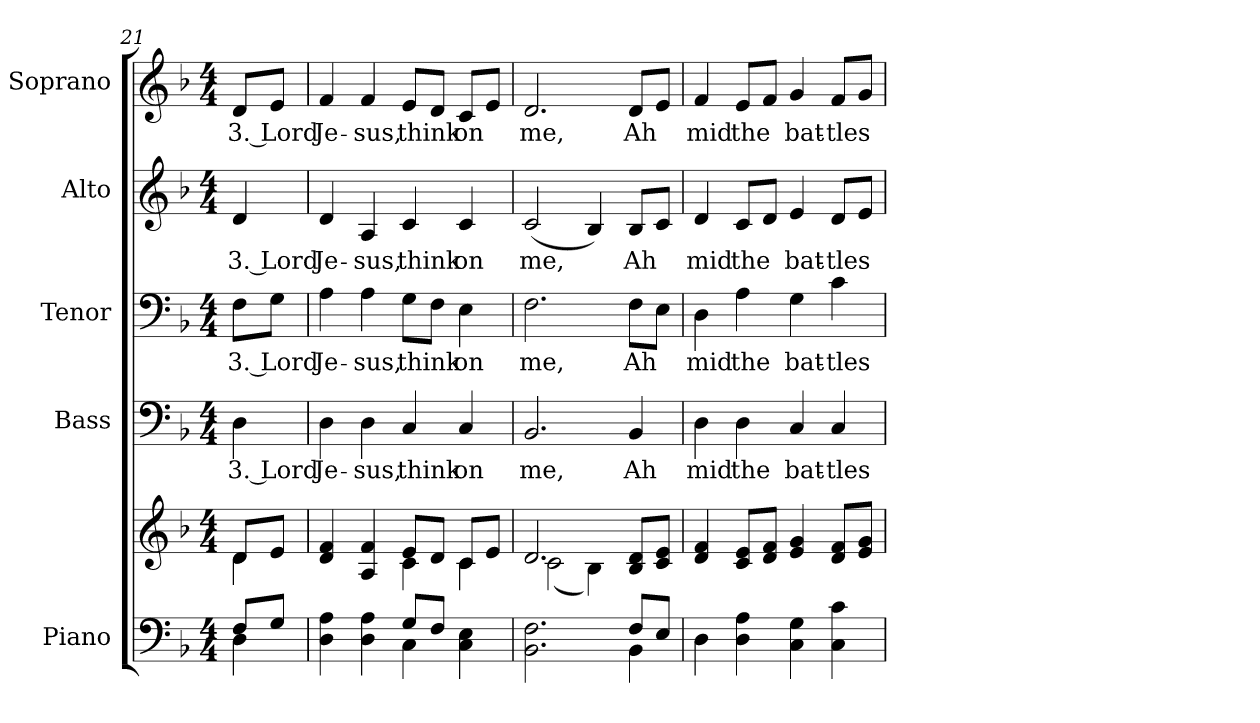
**kern	**kern	**kern	**text	**kern	**text	**kern	**text	**kern	**text
*part5	*part5	*part4	*part4	*part3	*part3	*part2	*part2	*part1	*part1
*staff6	*staff5	*staff4	*staff4	*staff3	*staff3	*staff2	*staff2	*staff1	*staff1
*I"Piano	*	*I"Bass	*	*I"Tenor	*	*I"Alto	*	*I"Soprano	*
*I'Pno.	*	*I'B.	*	*I'T.	*	*I'A.	*	*I'S.	*
!!LO:PB:g=z
*clefF4	*clefG2	*clefF4	*	*clefF4	*	*clefG2	*	*clefG2	*
*k[b-]	*k[b-]	*k[b-]	*	*k[b-]	*	*k[b-]	*	*k[b-]	*
*F:	*F:	*F:	*	*F:	*	*F:	*	*F:	*
*M4/4	*M4/4	*M4/4	*	*M4/4	*	*M4/4	*	*M4/4	*
=21	=21	=21	=21	=21	=21	=21	=21	=21	=21
*^	*^	*	*	*	*	*	*	*	*
!	!	!	!	!	!LO:LY:b:color=#000000	!	!	!	!	!	!
!	!	!	!	!	!	!	!LO:LY:b:color=#000000	!	!	!	!
!	!	!	!	!	!	!	!	!	!LO:LY:b:color=#000000	!	!
!	!	!	!	!	!	!	!	!	!	!	!LO:LY:b:color=#000000
8Fi/L	4Di\	8di/L	4di\	4Di\	3. Lord	8Fi\L	3. Lord	4di/	3. Lord	8di/L	3. Lord
8Gi/J	.	8ei/J	.	.	.	8Gi\J	.	.	.	8ei/J	.
=22	=22	=22	=22	=22	=22	=22	=22	=22	=22	=22	=22
!	!	!	!	!	!LO:LY:b:color=#000000	!	!	!	!	!	!
!	!	!	!	!	!	!	!LO:LY:b:color=#000000	!	!	!	!
!	!	!	!	!	!	!	!	!	!LO:LY:b:color=#000000	!	!
!	!	!	!	!	!	!	!	!	!	!	!LO:LY:b:color=#000000
4Di\ 4Ai	2ryy	4di/ 4fi	2ryy	4Di\	Je-	4Ai\	Je-	4di/	Je-	4fi/	Je-
!	!	!	!	!	!LO:LY:b:color=#000000	!	!	!	!	!	!
!	!	!	!	!	!	!	!LO:LY:b:color=#000000	!	!	!	!
!	!	!	!	!	!	!	!	!	!LO:LY:b:color=#000000	!	!
!	!	!	!	!	!	!	!	!	!	!	!LO:LY:b:color=#000000
4Di\ 4Ai	.	4Ai/ 4fi	.	4Di\	-sus,	4Ai\	-sus,	4Ai/	-sus,	4fi/	-sus,
!	!	!	!	!	!LO:LY:b:color=#000000	!	!	!	!	!	!
!	!	!	!	!	!	!	!LO:LY:b:color=#000000	!	!	!	!
!	!	!	!	!	!	!	!	!	!LO:LY:b:color=#000000	!	!
!	!	!	!	!	!	!	!	!	!	!	!LO:LY:b:color=#000000
8Gi/L	4Ci\	8ei/L	4ci\	4Ci/	think	8Gi\L	think	4ci/	think	8ei/L	think
8Fi/J	.	8di/J	.	.	.	8Fi\J	.	.	.	8di/J	.
!	!	!	!	!	!LO:LY:b:color=#000000	!	!	!	!	!	!
!	!	!	!	!	!	!	!LO:LY:b:color=#000000	!	!	!	!
!	!	!	!	!	!	!	!	!	!LO:LY:b:color=#000000	!	!
!	!	!	!	!	!	!	!	!	!	!	!LO:LY:b:color=#000000
4Ci\ 4Ei	4ryy	8ci/L	4ci\	4Ci/	on	4Ei\	on	4ci/	on	8ci/L	on
.	.	8ei/J	.	.	.	.	.	.	.	8ei/J	.
!!LO:PB:g=z
=23	=23	=23	=23	=23	=23	=23	=23	=23	=23	=23	=23
!	!	!	!	!	!LO:LY:b:color=#000000	!	!	!	!	!	!
!	!	!	!	!	!	!	!LO:LY:b:color=#000000	!	!	!	!
!	!	!	!	!	!	!	!	!	!LO:LY:b:color=#000000	!	!
!	!	!	!	!	!	!	!	!	!	!	!LO:LY:b:color=#000000
2.BB-i\ 2.Fi	2ryy	2.di/	(2ci\	2.BB-i/	me,	2.Fi\	me,	(2ci/	me,	2.di/	me,
.	4ryy	.	4B-i\)	.	.	.	.	4B-i/)	.	.	.
!	!	!	!	!	!LO:LY:b:color=#000000	!	!	!	!	!	!
!	!	!	!	!	!	!	!LO:LY:b:color=#000000	!	!	!	!
!	!	!	!	!	!	!	!	!	!LO:LY:b:color=#000000	!	!
!	!	!	!	!	!	!	!	!	!	!	!LO:LY:b:color=#000000
8Fi/L	4BB-i\	8B-i/ 8diL	4ryy	4BB-i/	Ah	8Fi\L	Ah	8B-i/L	Ah	8di/L	Ah
8Ei/J	.	8ci/ 8eiJ	.	.	.	8Ei\J	.	8ci/J	.	8ei/J	.
*v	*v	*	*	*	*	*	*	*	*	*	*
*	*v	*v	*	*	*	*	*	*	*	*
=24	=24	=24	=24	=24	=24	=24	=24	=24	=24
!	!	!	!LO:LY:b:color=#000000	!	!	!	!	!	!
!	!	!	!	!	!LO:LY:b:color=#000000	!	!	!	!
!	!	!	!	!	!	!	!LO:LY:b:color=#000000	!	!
!	!	!	!	!	!	!	!	!	!LO:LY:b:color=#000000
4Di\	4di/ 4fi	4Di\	mid	4Di\	mid	4di/	mid	4fi/	mid
!	!	!	!LO:LY:b:color=#000000	!	!	!	!	!	!
!	!	!	!	!	!LO:LY:b:color=#000000	!	!	!	!
!	!	!	!	!	!	!	!LO:LY:b:color=#000000	!	!
!	!	!	!	!	!	!	!	!	!LO:LY:b:color=#000000
4Di\ 4Ai	8ci/ 8eiL	4Di\	the	4Ai\	the	8ci/L	the	8ei/L	the
.	8di/ 8fiJ	.	.	.	.	8di/J	.	8fi/J	.
!	!	!	!LO:LY:b:color=#000000	!	!	!	!	!	!
!	!	!	!	!	!LO:LY:b:color=#000000	!	!	!	!
!	!	!	!	!	!	!	!LO:LY:b:color=#000000	!	!
!	!	!	!	!	!	!	!	!	!LO:LY:b:color=#000000
4Ci\ 4Gi	4ei/ 4gi	4Ci/	bat-	4Gi\	bat-	4ei/	bat-	4gi/	bat-
!	!	!	!LO:LY:b:color=#000000	!	!	!	!	!	!
!	!	!	!	!	!LO:LY:b:color=#000000	!	!	!	!
!	!	!	!	!	!	!	!LO:LY:b:color=#000000	!	!
!	!	!	!	!	!	!	!	!	!LO:LY:b:color=#000000
4Ci\ 4ci	8di/ 8fiL	4Ci/	-tles	4ci\	-tles	8di/L	-tles	8fi/L	-tles
.	8ei/ 8giJ	.	.	.	.	8ei/J	.	8gi/J	.
=	=	=	=	=	=	=	=	=	=
*-	*-	*-	*-	*-	*-	*-	*-	*-	*-
